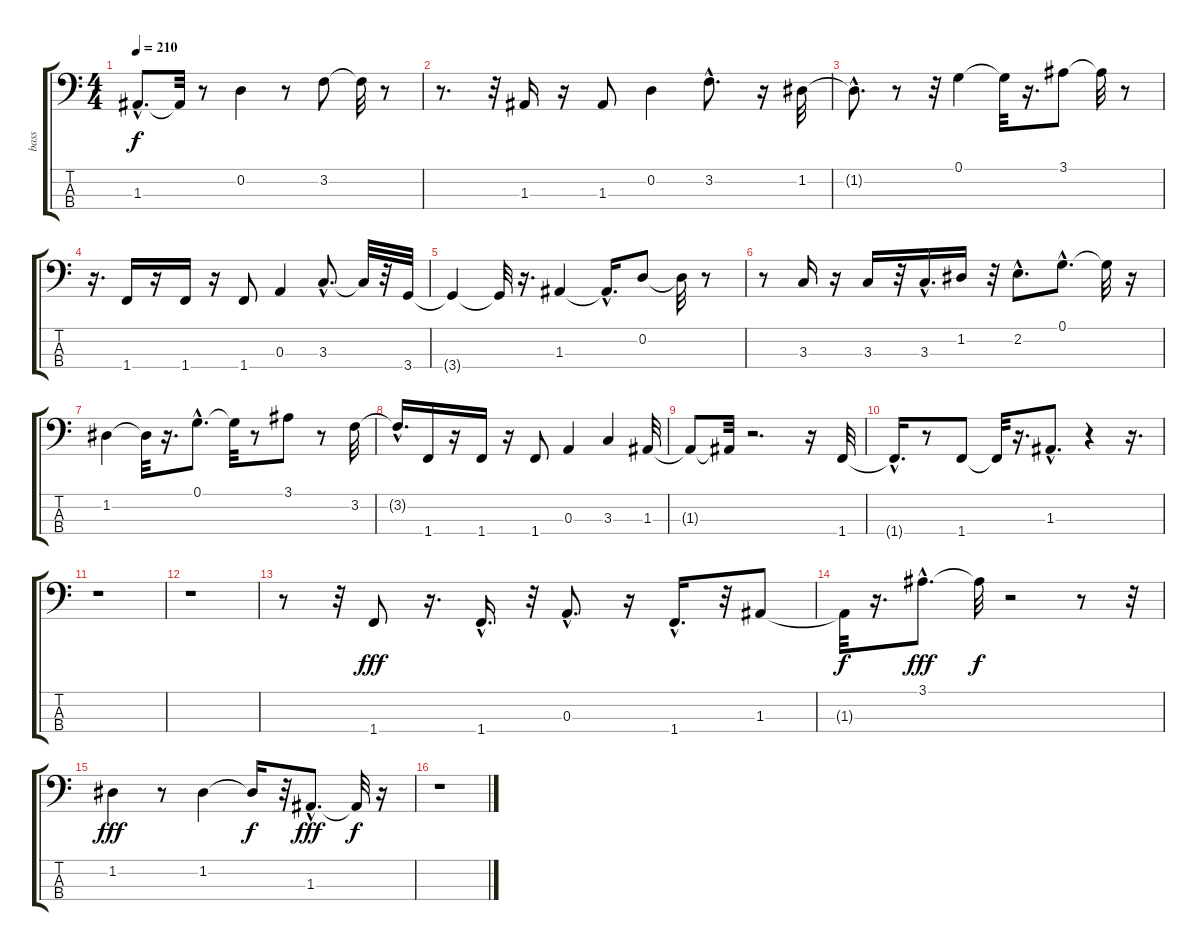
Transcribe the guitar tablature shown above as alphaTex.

\track ("bass                " "bass      ") {instrument electricbasspick}
\staff {score tabs}
\tuning (G2 D2 A1 E1) {hide}
\ts (4 4)
\tempo 210
\clef f4
\ks c
1.3{hac t}.8{d dy f} 1.3{t}.32 r.8 0.2.4 r.8 3.2.8 3.2{t}.32 r.8 |
r.8{d} r.32 1.3.16 r.16 1.3.8 0.2.4 3.2{hac}.8{d} r.16 1.2.32 |
1.2{hac t}.8{d} r.8 r.32 0.1.4 0.1{t}.32 r.16{d} 3.1.8 3.1{t}.32 r.8 |
r.16{d} 1.4.16 r.16 1.4.16 r.16 1.4.8 0.3.4 3.3{hac}.8{d} 3.3{t}.32 r.32 3.4.32 |
3.4{t}.4 3.4{t}.32 r.16{d} 1.3.4 1.3{hac t}.16{d} 0.2.8 0.2{t}.32 r.8 |
r.8 3.3.16 r.16 3.3.16 r.32 3.3{hac}.16{d} 1.2.16 r.32 2.2{hac}.8{d} 0.1{hac}.8{d} 0.1{t}.32 r.16 |
1.2.4 1.2{t}.32 r.16{d} 0.1{hac}.8{d} 0.1{t}.32 r.8 3.1.8 r.8 3.2.32 |
3.2{hac t}.16{d} 1.4.16 r.16 1.4.16 r.16 1.4.8 0.3.4 3.3.4 1.3.32 |
1.3{t}.8 1.3{t}.32 r.2{d} r.16 1.4.32 |
1.4{hac t}.16{d} r.8 1.4.8 1.4{t}.32 r.16{d} 1.3{hac}.8{d} r.4 r.16{d} |
r.1 |
r.1 |
r.8 r.32 1.4.8{dy fff} r.16{d} 1.4{hac}.16{d} r.32 0.3{hac}.8{d} r.16 1.4{hac}.16{d} r.32 1.3.8 |
1.3{t}.32{dy f} r.16{d} 3.1{hac}.8{d dy fff} 3.1{t}.32{dy f} r.2 r.8 r.32 |
1.2.4{dy fff} r.8 1.2.4 1.2{t}.16{dy f} r.32 1.3{hac}.8{d dy fff} 1.3{t}.32{dy f} r.16 |
r.1
